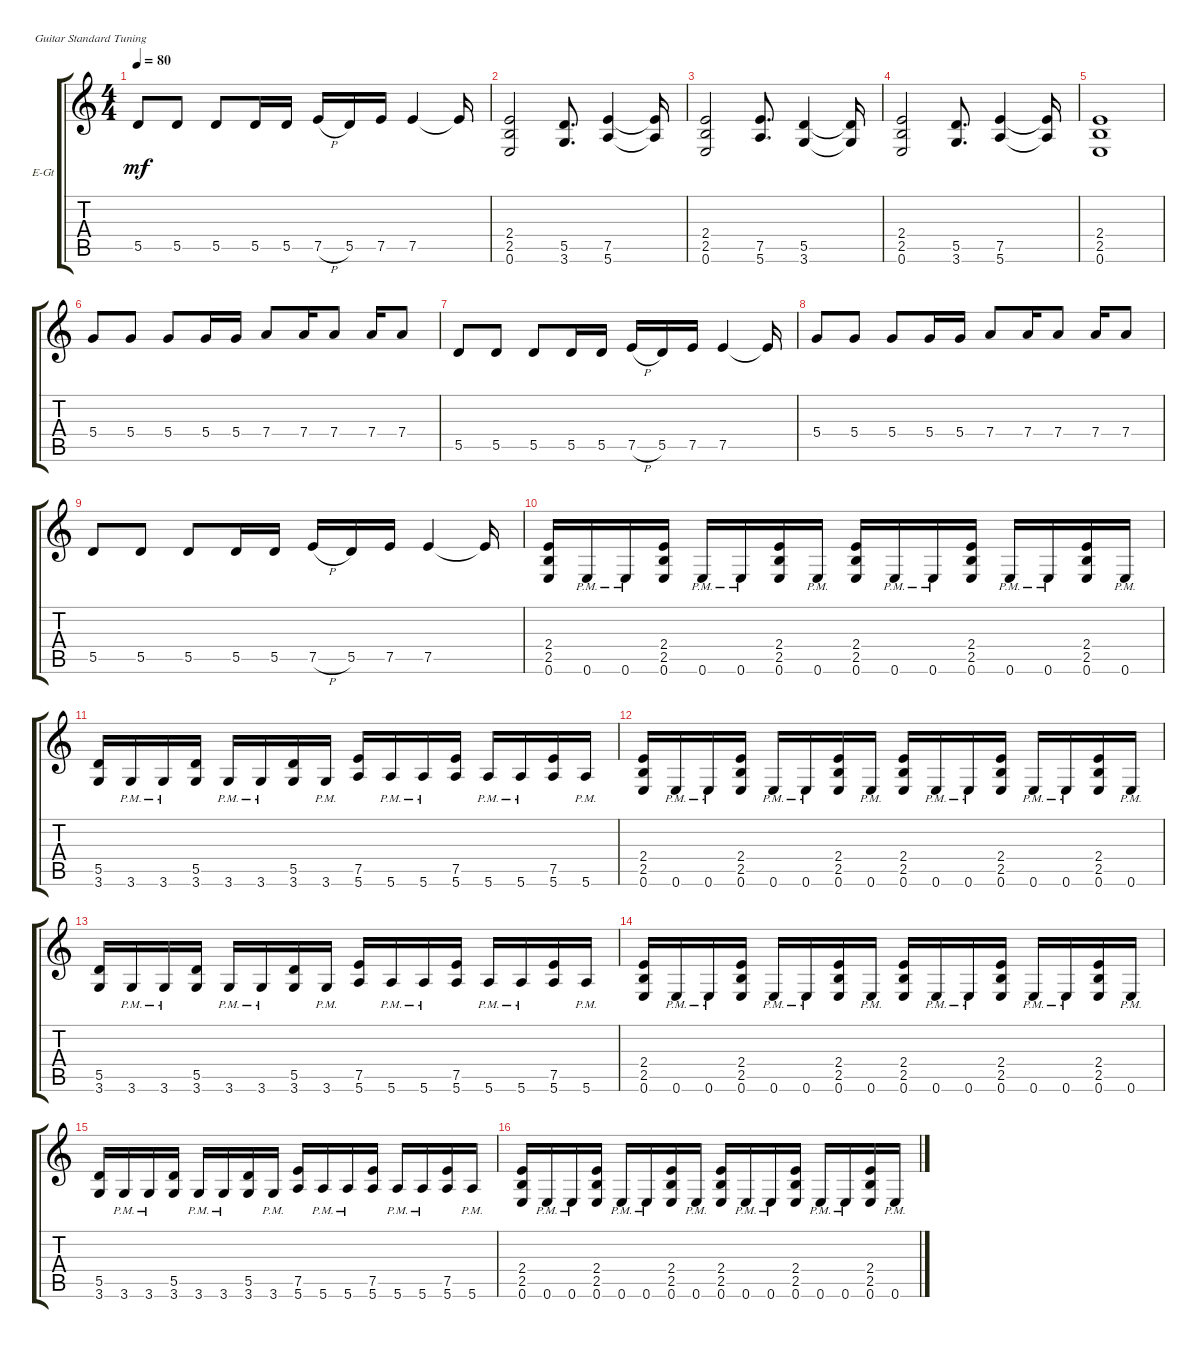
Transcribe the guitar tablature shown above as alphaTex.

\defaultSystemsLayout 4
\bracketExtendMode groupsimilarinstruments
\firstSystemTrackNameOrientation horizontal
\otherSystemsTrackNameOrientation horizontal
\track ("Ритм" "E-Gt") {instrument distortionguitar}
\staff {score tabs}
\tuning (E4 B3 G3 D3 A2 E2)
\ts (4 4)
\tempo 80
\clef g2
\scale
0.333333
\ks c
5.5.8{dy mf} 5.5.8 5.5.8 5.5.16 5.5.16 7.5{h}.16 5.5.16 7.5.16 7.5.4 7.5{t}.16 |
\scale
0.333333 (2.5 2.4 0.6).2 (3.6 5.5).8{d} (5.6 7.5).4 (5.6{t} 7.5{t}).16 |
\scale
0.333333 (2.5 2.4 0.6).2 (5.6 7.5).8{d} (3.6 5.5).4 (3.6{t} 5.5{t}).16 |
\scale
0.333333 (2.5 2.4 0.6).2 (3.6 5.5).8{d} (5.6 7.5).4 (5.6{t} 7.5{t}).16 |
\scale
0.333333 (2.5 2.4 0.6).1 |
\scale
0.333333 5.4.8 5.4.8 5.4.8 5.4.16 5.4.16 7.4.8 7.4.16 7.4.8 7.4.16 7.4.8 |
\scale
0.333333 5.5.8 5.5.8 5.5.8 5.5.16 5.5.16 7.5{h}.16 5.5.16 7.5.16 7.5.4 7.5{t}.16 |
\scale
0.333333 5.4.8 5.4.8 5.4.8 5.4.16 5.4.16 7.4.8 7.4.16 7.4.8 7.4.16 7.4.8 |
5.5.8 5.5.8 5.5.8 5.5.16 5.5.16 7.5{h}.16 5.5.16 7.5.16 7.5.4 7.5{t}.16 |
(2.5 2.4 0.6).16 0.6{pm}.16 0.6{pm}.16 (2.5 2.4 0.6).16 0.6{pm}.16 0.6{pm}.16 (2.5 2.4 0.6).16 0.6{pm}.16 (2.5 2.4 0.6).16 0.6{pm}.16 0.6{pm}.16 (2.5 2.4 0.6).16 0.6{pm}.16 0.6{pm}.16 (2.5 2.4 0.6).16 0.6{pm}.16 |
(3.6 5.5).16 3.6{pm}.16 3.6{pm}.16 (3.6 5.5).16 3.6{pm}.16 3.6{pm}.16 (3.6 5.5).16 3.6{pm}.16 (5.6 7.5).16 5.6{pm}.16 5.6{pm}.16 (5.6 7.5).16 5.6{pm}.16 5.6{pm}.16 (5.6 7.5).16 5.6{pm}.16 |
(2.5 2.4 0.6).16 0.6{pm}.16 0.6{pm}.16 (2.5 2.4 0.6).16 0.6{pm}.16 0.6{pm}.16 (2.5 2.4 0.6).16 0.6{pm}.16 (2.5 2.4 0.6).16 0.6{pm}.16 0.6{pm}.16 (2.5 2.4 0.6).16 0.6{pm}.16 0.6{pm}.16 (2.5 2.4 0.6).16 0.6{pm}.16 |
(3.6 5.5).16 3.6{pm}.16 3.6{pm}.16 (3.6 5.5).16 3.6{pm}.16 3.6{pm}.16 (3.6 5.5).16 3.6{pm}.16 (5.6 7.5).16 5.6{pm}.16 5.6{pm}.16 (5.6 7.5).16 5.6{pm}.16 5.6{pm}.16 (5.6 7.5).16 5.6{pm}.16 |
(2.5 2.4 0.6).16 0.6{pm}.16 0.6{pm}.16 (2.5 2.4 0.6).16 0.6{pm}.16 0.6{pm}.16 (2.5 2.4 0.6).16 0.6{pm}.16 (2.5 2.4 0.6).16 0.6{pm}.16 0.6{pm}.16 (2.5 2.4 0.6).16 0.6{pm}.16 0.6{pm}.16 (2.5 2.4 0.6).16 0.6{pm}.16 |
(3.6 5.5).16 3.6{pm}.16 3.6{pm}.16 (3.6 5.5).16 3.6{pm}.16 3.6{pm}.16 (3.6 5.5).16 3.6{pm}.16 (5.6 7.5).16 5.6{pm}.16 5.6{pm}.16 (5.6 7.5).16 5.6{pm}.16 5.6{pm}.16 (5.6 7.5).16 5.6{pm}.16 |
(2.5 2.4 0.6).16 0.6{pm}.16 0.6{pm}.16 (2.5 2.4 0.6).16 0.6{pm}.16 0.6{pm}.16 (2.5 2.4 0.6).16 0.6{pm}.16 (2.5 2.4 0.6).16 0.6{pm}.16 0.6{pm}.16 (2.5 2.4 0.6).16 0.6{pm}.16 0.6{pm}.16 (2.5 2.4 0.6).16 0.6{pm}.16
